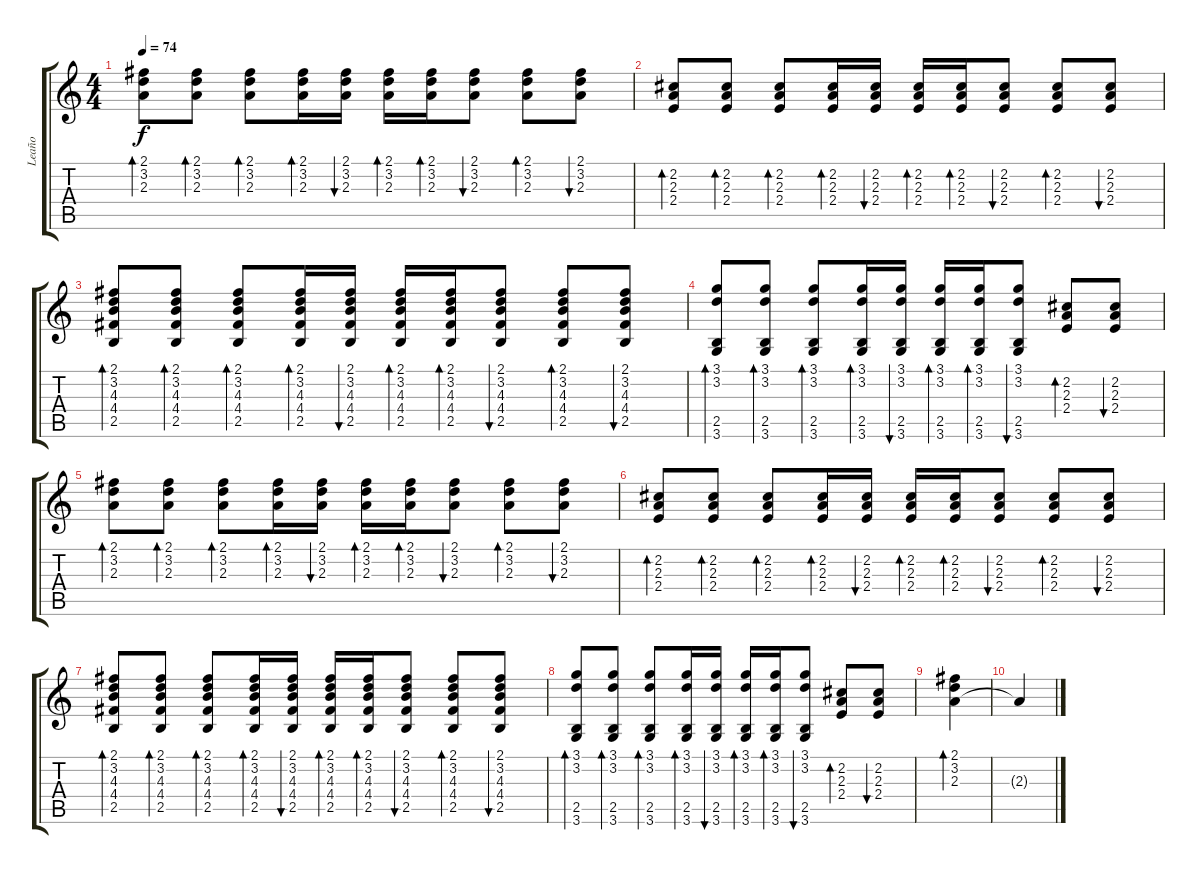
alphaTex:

\track ("Leaño" "Leaño") {instrument acousticguitarsteel}
\staff {score tabs}
\tuning (E4 B3 G3 D3 A2 E2) {hide}
\ts (4 4)
\tempo 74
\clef g2
\ks c
(2.1 3.2 2.3).8{bd 240 dy f} (2.1 3.2 2.3).8{bd 240} (2.1 3.2 2.3).8{bd 240} (2.1 3.2 2.3).16{bd 240} (2.1 3.2 2.3).16{bu 240} (2.1 3.2 2.3).16{bd 240} (2.1 3.2 2.3).16{bd 240} (2.1 3.2 2.3).8{bu 240} (2.1 3.2 2.3).8{bd 240} (2.1 3.2 2.3).8{bu 240} |
(2.2 2.3 2.4).8{bd 240} (2.2 2.3 2.4).8{bd 240} (2.2 2.3 2.4).8{bd 240} (2.2 2.3 2.4).16{bd 240} (2.2 2.3 2.4).16{bu 240} (2.2 2.3 2.4).16{bd 240} (2.2 2.3 2.4).16{bd 240} (2.2 2.3 2.4).8{bu 240} (2.2 2.3 2.4).8{bd 240} (2.2 2.3 2.4).8{bu 240} |
(2.1 3.2 4.3 4.4 2.5).8{bd 240} (2.1 3.2 4.3 4.4 2.5).8{bd 240} (2.1 3.2 4.3 4.4 2.5).8{bd 240} (2.1 3.2 4.3 4.4 2.5).16{bd 240} (2.1 3.2 4.3 4.4 2.5).16{bu 240} (2.1 3.2 4.3 4.4 2.5).16{bd 240} (2.1 3.2 4.3 4.4 2.5).16{bd 240} (2.1 3.2 4.3 4.4 2.5).8{bu 240} (2.1 3.2 4.3 4.4 2.5).8{bd 240} (2.1 3.2 4.3 4.4 2.5).8{bu 240} |
(3.1 3.2 2.5 3.6).8{bd 240} (3.1 3.2 2.5 3.6).8{bd 240} (3.1 3.2 2.5 3.6).8{bd 240} (3.1 3.2 2.5 3.6).16{bd 240} (3.1 3.2 2.5 3.6).16{bu 240} (3.1 3.2 2.5 3.6).16{bd 240} (3.1 3.2 2.5 3.6).16{bd 240} (3.1 3.2 2.5 3.6).8{bu 240} (2.2 2.3 2.4).8{bd 240} (2.2 2.3 2.4).8{bu 240} |
(2.1 3.2 2.3).8{bd 240} (2.1 3.2 2.3).8{bd 240} (2.1 3.2 2.3).8{bd 240} (2.1 3.2 2.3).16{bd 240} (2.1 3.2 2.3).16{bu 240} (2.1 3.2 2.3).16{bd 240} (2.1 3.2 2.3).16{bd 240} (2.1 3.2 2.3).8{bu 240} (2.1 3.2 2.3).8{bd 240} (2.1 3.2 2.3).8{bu 240} |
(2.2 2.3 2.4).8{bd 240} (2.2 2.3 2.4).8{bd 240} (2.2 2.3 2.4).8{bd 240} (2.2 2.3 2.4).16{bd 240} (2.2 2.3 2.4).16{bu 240} (2.2 2.3 2.4).16{bd 240} (2.2 2.3 2.4).16{bd 240} (2.2 2.3 2.4).8{bu 240} (2.2 2.3 2.4).8{bd 240} (2.2 2.3 2.4).8{bu 240} |
(2.1 3.2 4.3 4.4 2.5).8{bd 240} (2.1 3.2 4.3 4.4 2.5).8{bd 240} (2.1 3.2 4.3 4.4 2.5).8{bd 240} (2.1 3.2 4.3 4.4 2.5).16{bd 240} (2.1 3.2 4.3 4.4 2.5).16{bu 240} (2.1 3.2 4.3 4.4 2.5).16{bd 240} (2.1 3.2 4.3 4.4 2.5).16{bd 240} (2.1 3.2 4.3 4.4 2.5).8{bu 240} (2.1 3.2 4.3 4.4 2.5).8{bd 240} (2.1 3.2 4.3 4.4 2.5).8{bu 240} |
(3.1 3.2 2.5 3.6).8{bd 240} (3.1 3.2 2.5 3.6).8{bd 240} (3.1 3.2 2.5 3.6).8{bd 240} (3.1 3.2 2.5 3.6).16{bd 240} (3.1 3.2 2.5 3.6).16{bu 240} (3.1 3.2 2.5 3.6).16{bd 240} (3.1 3.2 2.5 3.6).16{bd 240} (3.1 3.2 2.5 3.6).8{bu 240} (2.2 2.3 2.4).8{bd 240} (2.2 2.3 2.4).8{bu 240} |
(2.1 3.2 2.3).4{bd 240} |
2.3{t}.4
